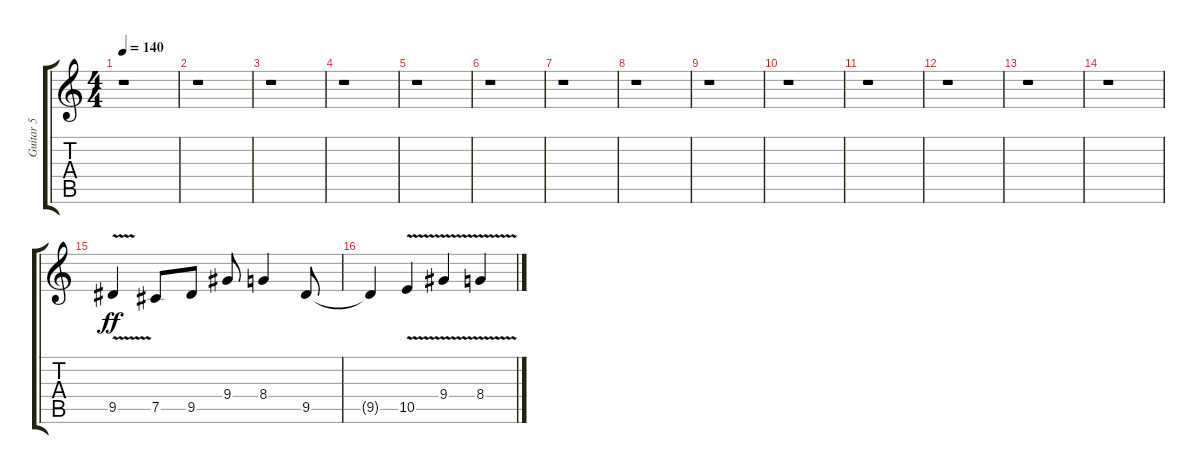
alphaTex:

\track ("Guitar 5" "Guitar 5") {instrument distortionguitar}
\staff {score tabs}
\tuning (Db4 Ab3 E3 B2 Gb2 Db2) {hide}
\ts (4 4)
\tempo 140
\clef g2
\ks c
r.1{dy ff} |
r.1 |
r.1 |
r.1 |
r.1 |
r.1 |
r.1 |
r.1 |
r.1 |
r.1 |
r.1 |
r.1 |
r.1 |
r.1 |
9.5{v}.4 7.5.8 9.5.8 9.4.8 8.4.4 9.5.8 |
9.5{t}.4 10.5{v}.4 9.4{v}.4 8.4{v}.4
